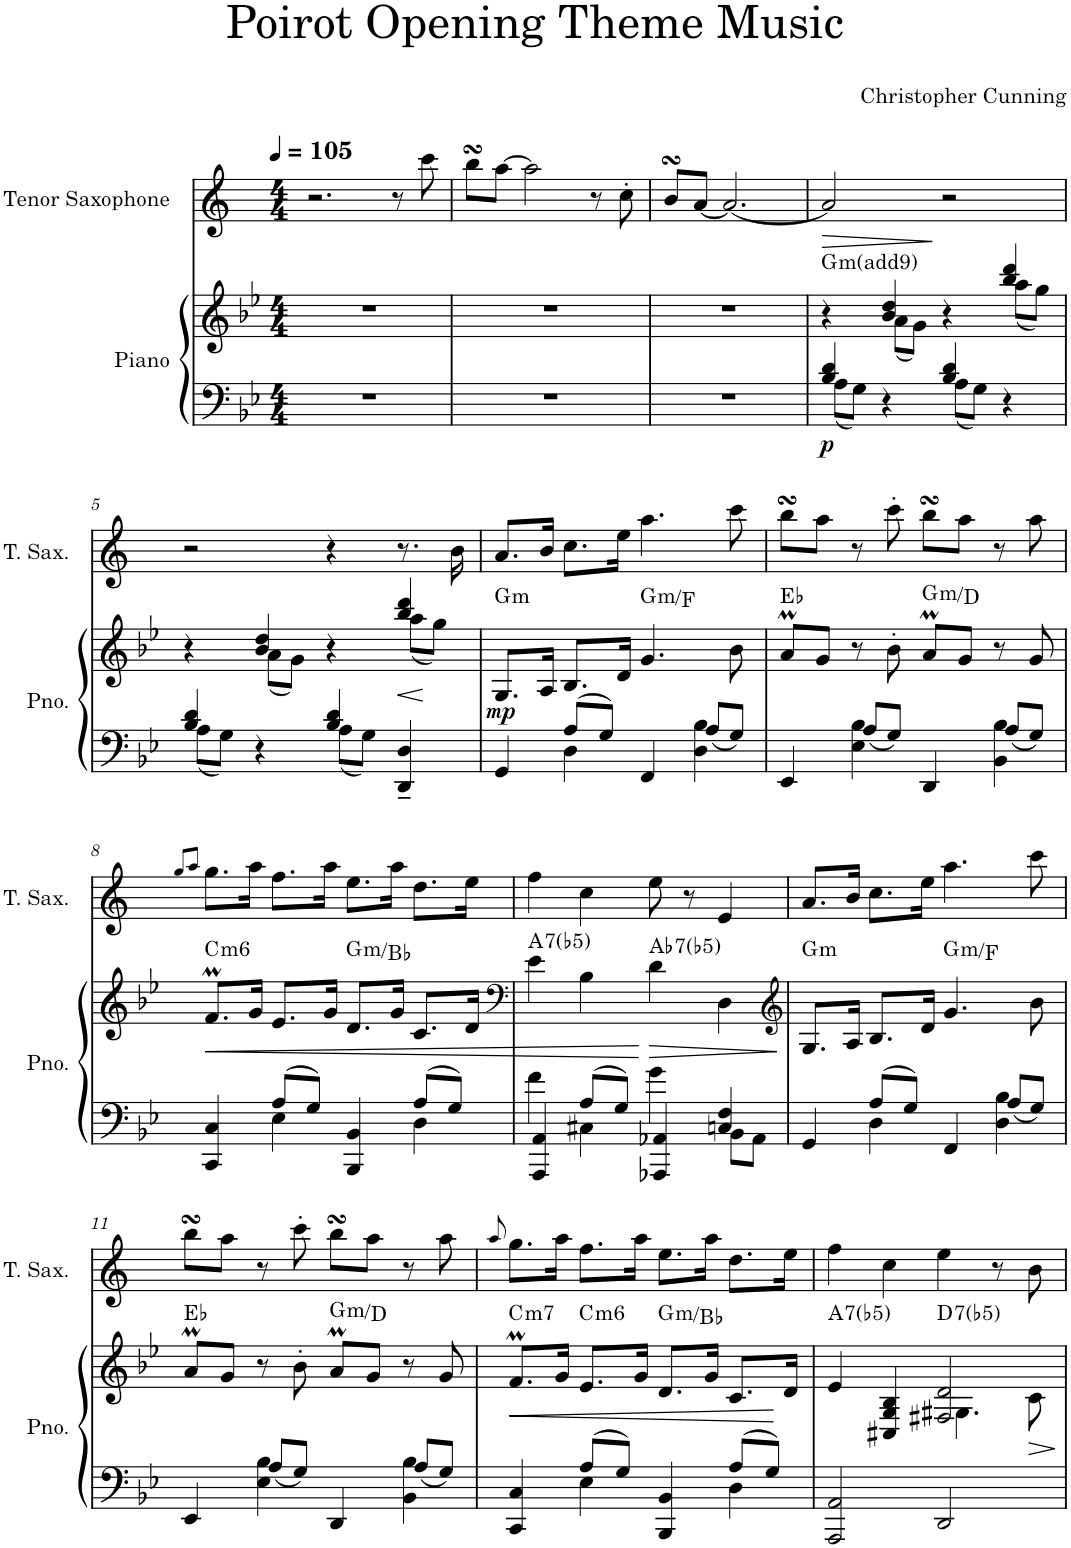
**kern	**kern	**dynam	**harte	**kern	**dynam
*part2	*part2	*part2	*part2	*part1	*part1
*staff3	*staff2	*staff2/3	*	*staff1	*staff1
*I"Piano	*	*	*	*I"Tenor Saxophone	*
*I'Pno.	*	*	*	*I'T. Sax.	*
*clefF4	*clefG2	*	*	*clefG2	*
*	*	*	*	*Trd8c14	*
*k[b-e-]	*k[b-e-]	*	*	*k[]	*
*M4/4	*M4/4	*	*	*M4/4	*
*MM105	*MM105	*	*	*MM105	*
=1	=1	=1	=1	=1	=1
1r	1r	.	.	2.r	.
.	.	.	.	8r	.
.	.	.	.	8ccc\	.
=2	=2	=2	=2	=2	=2
1r	1r	.	.	8bbsSsS\L	.
.	.	.	.	[8aa\J	.
.	.	.	.	2aa\]	.
.	.	.	.	8r	.
.	.	.	.	8cc'\	.
=3	=3	=3	=3	=3	=3
1r	1r	.	.	8bsSsS/L	.
.	.	.	.	[8a/J	.
.	.	.	.	2.a/_	.
=4	=4	=4	=4	=4	=4
*^	*^	*	*	*	*
!	!	!	!	!LO:DY:b=2	!LO:H:kt=m	!	!LO:HP:b
4B-/ 4d/	8A\L	4r	4ryy	p	G:min(9)	2a/]	>
.	8G\J	.	.	.	.	.	.
4r	4ryy	4b-/ 4dd/	(8a\L	.	.	.	.
.	.	.	8g\J)	.	.	.	.
4B-/ 4d/	8A\L	4r	4ryy	.	.	2r	]
.	8G\J	.	.	.	.	.	.
4r	4ryy	4bb-/ 4ddd/	(8aa\L	.	.	.	.
.	.	.	8gg\J)	.	.	.	.
!!LO:LB:g=z
=5	=5	=5	=5	=5	=5	=5	=5
4B-/ 4d/	8A\L	4r	4ryy	.	.	2r	.
.	8G\J	.	.	.	.	.	.
4r	4ryy	4b-/ 4dd/	(8a\L	.	.	.	.
.	.	.	8g\J)	.	.	.	.
4B-/ 4d/	8A\L	4r	4ryy	.	.	4r	.
.	8G\J	.	.	.	.	.	.
!	!	!	!	!LO:HP:b	!	!	!
4DD/~ 4D/~	4ryy	4bb-/ 4ddd/	(8aa\L	<	.	8.r	.
.	.	.	8gg\J)	[	.	.	.
.	.	.	.	.	.	16b\	.
*	*	*v	*v	*	*	*	*
=6	=6	=6	=6	=6	=6	=6
!	!	!	!LO:DY:b	!LO:H:kt=m	!	!
4GG/	4ryy	8.G/L	mp	G:min	8.a/L	.
.	.	16A/Jk	.	.	16b/Jk	.
4D\	8A/L	8.B-/L	.	.	8.cc\L	.
.	8G/J	.	.	.	.	.
.	.	16d/Jk	.	.	16ee\Jk	.
!	!	!	!	!LO:H:kt=m	!	!
4FF/	4ryy	4.g/	.	G:min/b7	4.aa\	.
4D\ 4B-\	8A/L	.	.	.	.	.
.	8G/J	8b-\	.	.	8ccc\	.
=7	=7	=7	=7	=7	=7	=7
4EE-/	4ryy	8am/L	.	Eb:maj	8bbsSsS\L	.
.	.	8g/J	.	.	8aa\J	.
4E-\ 4B-\	8A/L	8r	.	.	8r	.
.	8G/J	8b-'\	.	.	8ccc'\	.
!	!	!	!	!LO:H:kt=m	!	!
4DD/	4ryy	8am/L	.	G:min/5	8bbsSsS\L	.
.	.	8g/J	.	.	8aa\J	.
4BB-\ 4B-\	8A/L	8r	.	.	8r	.
.	8G/J	8g/	.	.	8aa\	.
!!LO:LB:g=z
=8	=8	=8	=8	=8	=8	=8
.	.	.	.	.	8qgg/L	.
.	.	.	.	.	8qaa/J	.
!	!	!	!LO:HP:b	!LO:H:kt=m6	!	!
4CC/ 4C/	4ryy	8.fM/L	<	C:min6	8.gg\L	.
.	.	16g/Jk	.	.	16aa\Jk	.
4E-\	8A/L	8.e-/L	.	.	8.ff\L	.
.	8G/J	.	.	.	.	.
.	.	16g/Jk	.	.	16aa\Jk	.
!	!	!	!	!LO:H:kt=m	!	!
4BBB-/ 4BB-/	4ryy	8.d/L	.	G:min/b3	8.ee\L	.
.	.	16g/Jk	.	.	16aa\Jk	.
4D\	8A/L	8.c/L	.	.	8.dd\L	.
.	8G/J	.	.	.	.	.
.	.	16d/Jk	.	.	16ee\Jk	.
=9	=9	=9	=9	=9	=9	=9
*	*	*clefF4	*	*	*	*
!	!	!	!	!LO:H:kt=7	!	!
4AAA/ 4AA/	4f\	4e-\	.	A:(3,b5,b7)	4ff\	.
4C#X\	8A/L	4B-\	.	.	4cc\	.
.	8G/J	.	.	.	.	.
!	!	!	!LO:HP:n=1:b	!LO:H:kt=7	!	!
4AAA-X/ 4AA-X/	4g\	4d\	[ >	Ab:(3,b5,b7)	8ee\	.
.	.	.	.	.	8r	.
4Cn/ 4F/	8BB-\L	4D\	.	.	4e/	.
.	8AA-\J	.	.	.	.	.
*v	*v	*	*	*	*	*
.	.	]	.	.	.
=10	=10	=10	=10	=10	=10
*	*clefG2	*	*	*	*
*^	*	*	*	*	*
!	!	!	!	!LO:H:kt=m	!	!
4GG/	4ryy	8.G/L	.	G:min	8.a/L	.
.	.	16A/Jk	.	.	16b/Jk	.
4D\	8A/L	8.B-/L	.	.	8.cc\L	.
.	8G/J	.	.	.	.	.
.	.	16d/Jk	.	.	16ee\Jk	.
!	!	!	!	!LO:H:kt=m	!	!
4FF/	4ryy	4.g/	.	G:min/b7	4.aa\	.
4D\ 4B-\	8A/L	.	.	.	.	.
.	8G/J	8b-\	.	.	8ccc\	.
!!LO:LB:g=z
=11	=11	=11	=11	=11	=11	=11
4EE-/	4ryy	8am/L	.	Eb:maj	8bbsSsS\L	.
.	.	8g/J	.	.	8aa\J	.
4E-\ 4B-\	8A/L	8r	.	.	8r	.
.	8G/J	8b-'\	.	.	8ccc'\	.
!	!	!	!	!LO:H:kt=m	!	!
4DD/	4ryy	8am/L	.	G:min/5	8bbsSsS\L	.
.	.	8g/J	.	.	8aa\J	.
4BB-\ 4B-\	8A/L	8r	.	.	8r	.
.	8G/J	8g/	.	.	8aa\	.
=12	=12	=12	=12	=12	=12	=12
.	.	.	.	.	8qaa/	.
!	!	!	!LO:HP:b	!LO:H:kt=m7	!	!
4CC/ 4C/	4ryy	8.fM/L	<	C:min7	8.gg\L	.
.	.	16g/Jk	.	.	16aa\Jk	.
!	!	!	!	!LO:H:kt=m6	!	!
4E-\	8A/L	8.e-/L	.	C:min6	8.ff\L	.
.	8G/J	.	.	.	.	.
.	.	16g/Jk	.	.	16aa\Jk	.
!	!	!	!	!LO:H:kt=m	!	!
4BBB-/ 4BB-/	4ryy	8.d/L	.	G:min/b3	8.ee\L	.
.	.	16g/Jk	.	.	16aa\Jk	.
4D\	8A/L	8.c/L	.	.	8.dd\L	.
.	8G/J	.	.	.	.	.
.	.	16d/Jk	[	.	16ee\Jk	.
*v	*v	*	*	*	*	*
=13	=13	=13	=13	=13	=13
*	*^	*	*	*	*
!	!	!	!	!LO:H:kt=7	!	!
2AAA/ 2AA/	4e-/	2ryy	.	A:(3,b5,b7)	4ff\	.
.	4C#X/ 4G/ 4B-/	.	.	.	4cc\	.
!	!	!	!	!LO:H:kt=7	!	!
2DD/	2F#X/ 2d/	4.G#X\	.	D:(3,b5,b7)	4ee\	.
.	.	.	.	.	8r	.
.	.	8c\	.	.	8b\	.
*	*v	*v	*	*	*	*
=	=	=	=	=	=
*-	*-	*-	*-	*-	*-
